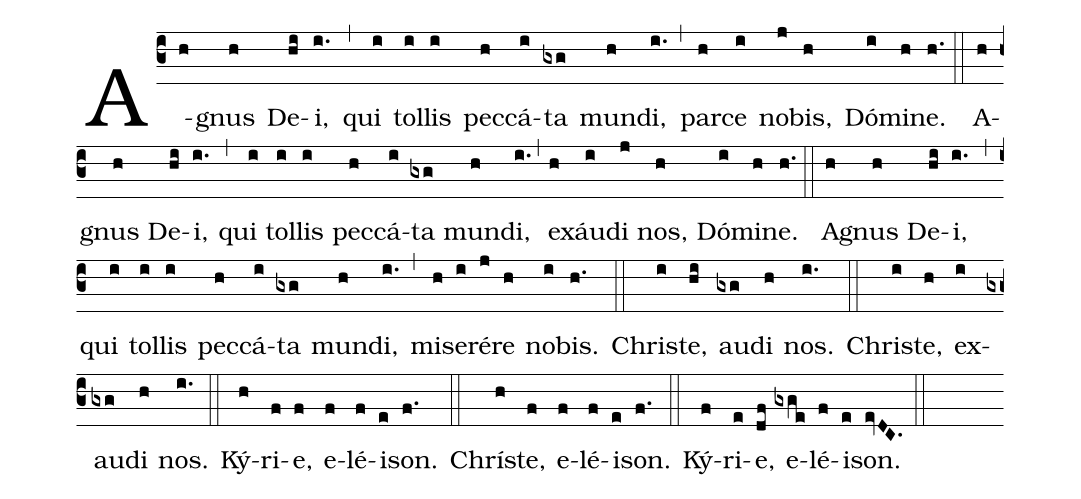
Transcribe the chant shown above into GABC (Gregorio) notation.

%%
(c3)A(h)gnus(h) De(hi)i,(i.) (,) qui(i) tol(i)lis(i) pec(h)cá(i)ta(gxg) mun(h)di,(i.) (,) par(h)ce(i) no(j)bis,(h) Dó(i)mi(h)ne.(h.) (::)
A(h)gnus(h) De(hi)i,(i.) (,) qui(i) tol(i)lis(i) pec(h)cá(i)ta(gxg) mun(h)di,(i.) (,) ex(h)áu(i)di(j) nos,(h) Dó(i)mi(h)ne.(h.) (::)
A(h)gnus(h) De(hi)i,(i.) (,) qui(i) tol(i)lis(i) pec(h)cá(i)ta(gxg) mun(h)di,(i.) (,) mi(h)se(i)ré(j)re(h)
no(i)bis.(h.) (::)
Chris(i)te,(hi) au(gxg)di(h) nos.(i.) (::)
Chris(i)te,(h) ex(i)au(gxg)di(h) nos.(i.) (::)
Ký(h)ri(f)e,(f) e(f)lé(f)i(e)son.(f.) (::)
Chrí(h)ste,(f) e(f)lé(f)i(e)son.(f.) (::)
Ký(f)ri(e)e,(df) e(gxge)lé(f)i(e)son.(evDC.) (::)
